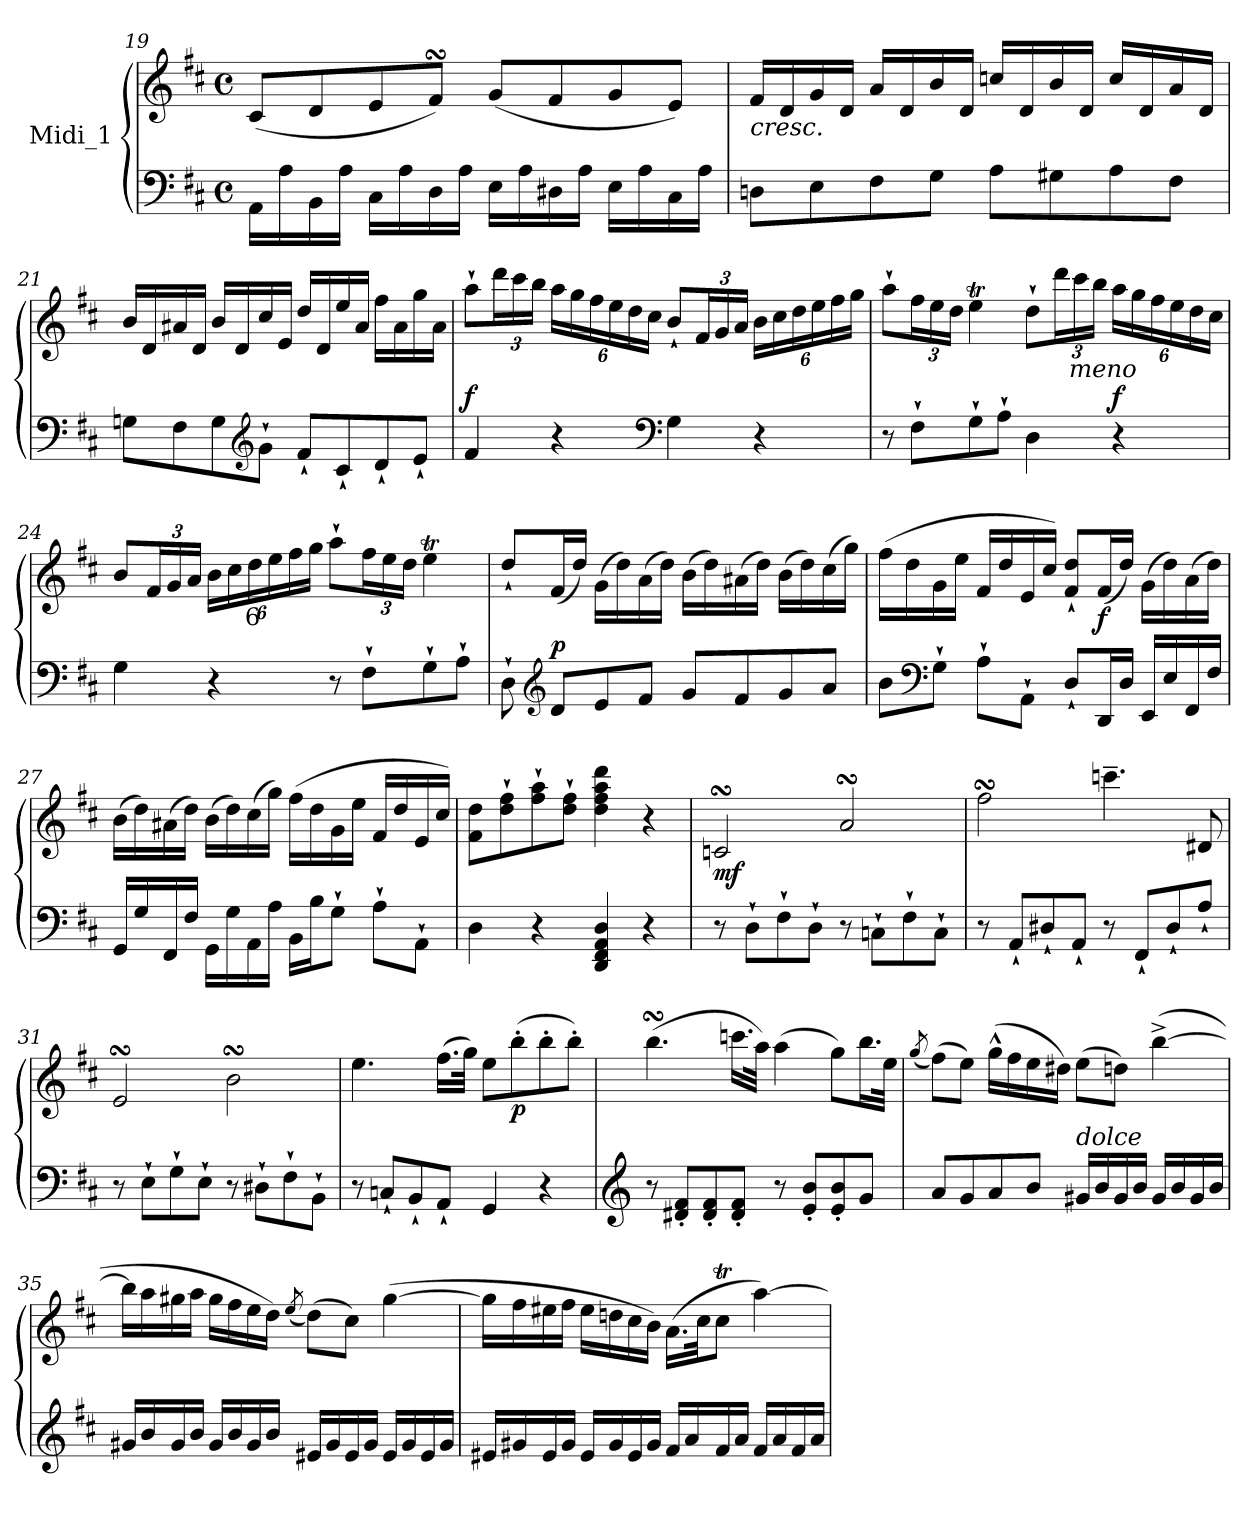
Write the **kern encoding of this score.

**kern	**kern	**dynam
*part1	*part1	*part1
*staff2	*staff1	*staff1/2
*I"Midi_1	*	*
*clefF4	*clefG2	*
*k[f#c#]	*k[f#c#]	*
*D:	*D:	*
*M4/4	*M4/4	*
*met(c)	*met(c)	*
=19	=19	=19
16AA\LL	(8c#/L	.
16A\	.	.
16BB\	8d/	.
16A\JJ	.	.
16C#\LL	8e/	.
16A\	.	.
16D\	8f#sSsS/J)	.
16A\JJ	.	.
16E\LL	(8g/L	.
16A\	.	.
16D#X\	8f#/	.
16A\JJ	.	.
16E\LL	8g/	.
16A\	.	.
16C#\	8e/J)	.
16A\JJ	.	.
!!LO:LB:g=z
=20	=20	=20
!	!LO:TX:b:i:t=cresc.	!
8Dni\L	16f#/LL	.
.	16d/	.
8E\	16g/	.
.	16d/JJ	.
8F#\	16a/LL	.
.	16d/	.
8G\J	16b/	.
.	16d/JJ	.
8A\L	16ccn/LL	.
.	16d/	.
8G#X\	16b/	.
.	16d/JJ	.
8A\	16cc/LL	.
.	16d/	.
8F#\J	16a/	.
.	16d/JJ	.
=21	=21	=21
8Gni\L	16b/LL	.
.	16d/	.
8F#\	16a#X/	.
.	16d/JJ	.
8G\	16b/LL	.
.	16d/	.
*clefG2	*	*
8g`\J	16cc#i/	.
.	16e/JJ	.
8f#`/L	16dd/LL	.
.	16d/	.
8c#`/	16ee/	.
.	16a#/JJ	.
8d`/	16ff#\LL	.
.	16a#\	.
8e`/J	16gg\	.
.	16a#\JJ	.
!!LO:PB:g=z
=22	=22	=22
!	!	!LO:DY:a=2
4f#/	8aa`\L	f
*	*Xbrackettup	*
.	24ddd\L	.
.	24ccc#\	.
.	24bb\JJ	.
4r	24aa\LL	.
.	24gg\	.
.	24ff#\	.
.	24ee\	.
.	24dd\	.
.	24cc#\JJ	.
*clefF4	*	*
4G\	8b`/L	.
.	24f#/L	.
.	24g/	.
.	24a/JJ	.
4r	24b\LL	.
.	24cc#\	.
.	24dd\	.
.	24ee\	.
.	24ff#\	.
.	24gg\JJ	.
=23	=23	=23
8r	8aa`\L	.
8F#`\L	24ff#\L	.
.	24ee\	.
.	24dd\JJ	.
8G`\	4eeT\	.
8A`\J	.	.
4D\	8dd`\L	.
.	24ddd\L	.
!	!LO:TX:b:i:t=meno	!
.	24ccc#\	.
.	24bb\JJ	.
!	!	!LO:DY:a=2
4r	24aa\LL	f
.	24gg\	.
.	24ff#\	.
.	24ee\	.
.	24dd\	.
.	24cc#\JJ	.
!!LO:LB:g=z
=24	=24	=24
4G\	8b/L	.
.	24f#/L	.
.	24g/	.
.	24a/JJ	.
4r	24b\LL	.
.	24cc#\	.
!	!LO:TX:b:t=6	!
.	24dd\	.
.	24ee\	.
.	24ff#\	.
.	24gg\JJ	.
8r	8aa`\L	.
8F#`\L	24ff#\L	.
.	24ee\	.
.	24dd\JJ	.
8G`\	4eeT\	.
8A`\J	.	.
=25	=25	=25
8D`\	8dd`/L	.
*clefG2	*	*
!	!	!LO:DY:a=2
8d/L	(16f#/L	p
.	16dd/JJ)	.
8e/	(16g\LL	.
.	16dd\)	.
8f#/J	(>16a\	.
.	16dd\JJ)	.
8g/L	(>16b\LL	.
.	16dd\)	.
8f#/	(>16a#X\	.
.	16dd\JJ)	.
8g/	(>16b\LL	.
.	16dd\)	.
8a/J	(16cc#\	.
.	16gg\JJ)	.
!!LO:LB:g=z
=26	=26	=26
8b\L	(>16ff#\LL	.
.	16dd\	.
*clefF4	*	*
8G`\J	16g\	.
.	16ee\JJ	.
8A`\L	16f#/LL	.
.	16dd/	.
8AA`\J	16e/	.
.	16cc#/JJ)	.
8D`/L	8f#/` 8dd/`L	.
!	!	!LO:DY:b
16DD/L	(16f#/L	f
16D/JJ	16dd/JJ)	.
16EE/LL	(16g\LL	.
16E/	16dd\)	.
16FF#/	(>16a\	.
16F#/JJ	16dd\JJ)	.
=27	=27	=27
16GG/LL	(>16b\LL	.
16G/	16dd\)	.
16FF#/	(>16a#X\	.
16F#/JJ	16dd\JJ)	.
16GG\LL	(>16b\LL	.
16G\	16dd\)	.
16AA\	(16cc#\	.
16A\JJ	16gg\JJ)	.
16BB\LL	(>16ff#\LL	.
16B\J	16dd\	.
8G`\J	16g\	.
.	16ee\JJ	.
8A`\L	16f#/LL	.
.	16dd/	.
8AA`\J	16e/	.
.	16cc#/JJ)	.
=28	=28	=28
4D\	8f#\ 8dd\L	.
.	8dd\` 8ff#\`	.
4r	8ff#\` 8aa\`	.
.	8dd\` 8ff#\`J	.
4DD/ 4FF#/ 4AA/ 4D/	4dd\ 4ff#\ 4aa\ 4ddd\	.
4r	4r	.
!!LO:LB:g=z
=29	=29	=29
!	!	!LO:DY:b
8r	2cnsSSs/	mf
8D`\L	.	.
8F#`\	.	.
8D`\J	.	.
8r	2asSSS/	.
8Cn`\L	.	.
8F#`\	.	.
8C`\J	.	.
=30	=30	=30
8r	2ff#sSsS\	.
8AA`/L	.	.
8D#X`/	.	.
8AA`/J	.	.
8r	4.cccn~\	.
8FF#`/L	.	.
8D#`/	.	.
8A`/J	8d#X/	.
=31	=31	=31
8r	2esSSS/	.
8E`\L	.	.
8G`\	.	.
8E`\J	.	.
8r	2bsSSS\	.
8D#X`\L	.	.
8F#`\	.	.
8BB`\J	.	.
=32	=32	=32
8r	4.ee\	.
8Cn`/L	.	.
8BB`/	.	.
8AA`/J	(>16.ff#\LL	.
.	32gg\JJk)	.
4GG/	8ee\L	.
!	!	!LO:DY:b
.	(>8bb'\	p
4r	8bb'\	.
.	8bb'\J)	.
!!LO:LB:g=z
=33	=33	=33
*clefG2	*	*
8r	(>4.bbsSSS\	.
8d#X/' 8f#/'L	.	.
8d#/' 8f#/'	.	.
8d#/' 8f#/'J	16.cccn\LL	.
.	32aa\JJk)	.
8r	(>4aa\	.
8e/' 8b/'L	.	.
8e/' 8b/'	8gg\L)	.
8g/J	16.bb\L	.
.	32ee\JJk	.
!!LO:LB:g=z
=34	=34	=34
.	(>8qgg/	.
8a/L	(>8ff#\L)	.
8g/	8ee\J)	.
8a/	(>16gg^^\LL	.
.	16ff#\	.
8b/J	16ee\	.
.	16dd#X\JJ)	.
!LO:TX:a:i:t=dolce	!	!
16g#X/LL	(>8ee\L	.
16b/	.	.
16g#/	8ddn\J)	.
16b/JJ	.	.
16g#/LL	(>[4bb^\	.
16b/	.	.
16g#/	.	.
16b/JJ	.	.
=35	=35	=35
16g#X/LL	16bb\LL]	.
16b/	16aa\	.
16g#/	16gg#X\	.
16b/JJ	16aa\JJ	.
16g#/LL	16gg#\LL	.
16b/	16ff#\	.
16g#/	16ee\	.
16b/JJ	16dd\JJ)	.
.	(>8qee/	.
16e#X/LL	(>8dd\L)	.
16g#/	.	.
16e#/	8cc#\J)	.
16g#/JJ	.	.
16e#/LL	(>[4gg#\	.
16g#/	.	.
16e#/	.	.
16g#/JJ	.	.
!!LO:LB:g=z
=36	=36	=36
16e#X/LL	16gg#\LL]	.
16g#X/	16ff#\	.
16e#/	16ee#X\	.
16g#/JJ	16ff#\JJ	.
16e#/LL	16ee#\LL	.
16g#/	16ddni\	.
16e#/	16cc#\	.
16g#/JJ	16b\JJ)	.
16f#/LL	(>16.a\LL	.
16a/	.	.
.	32cc#\JK	.
16f#/	8cc#t\J	.
16a/JJ	.	.
16f#/LL	[4aa\)	.
16a/	.	.
16f#/	.	.
16a/JJ	.	.
=	=	=
*-	*-	*-
